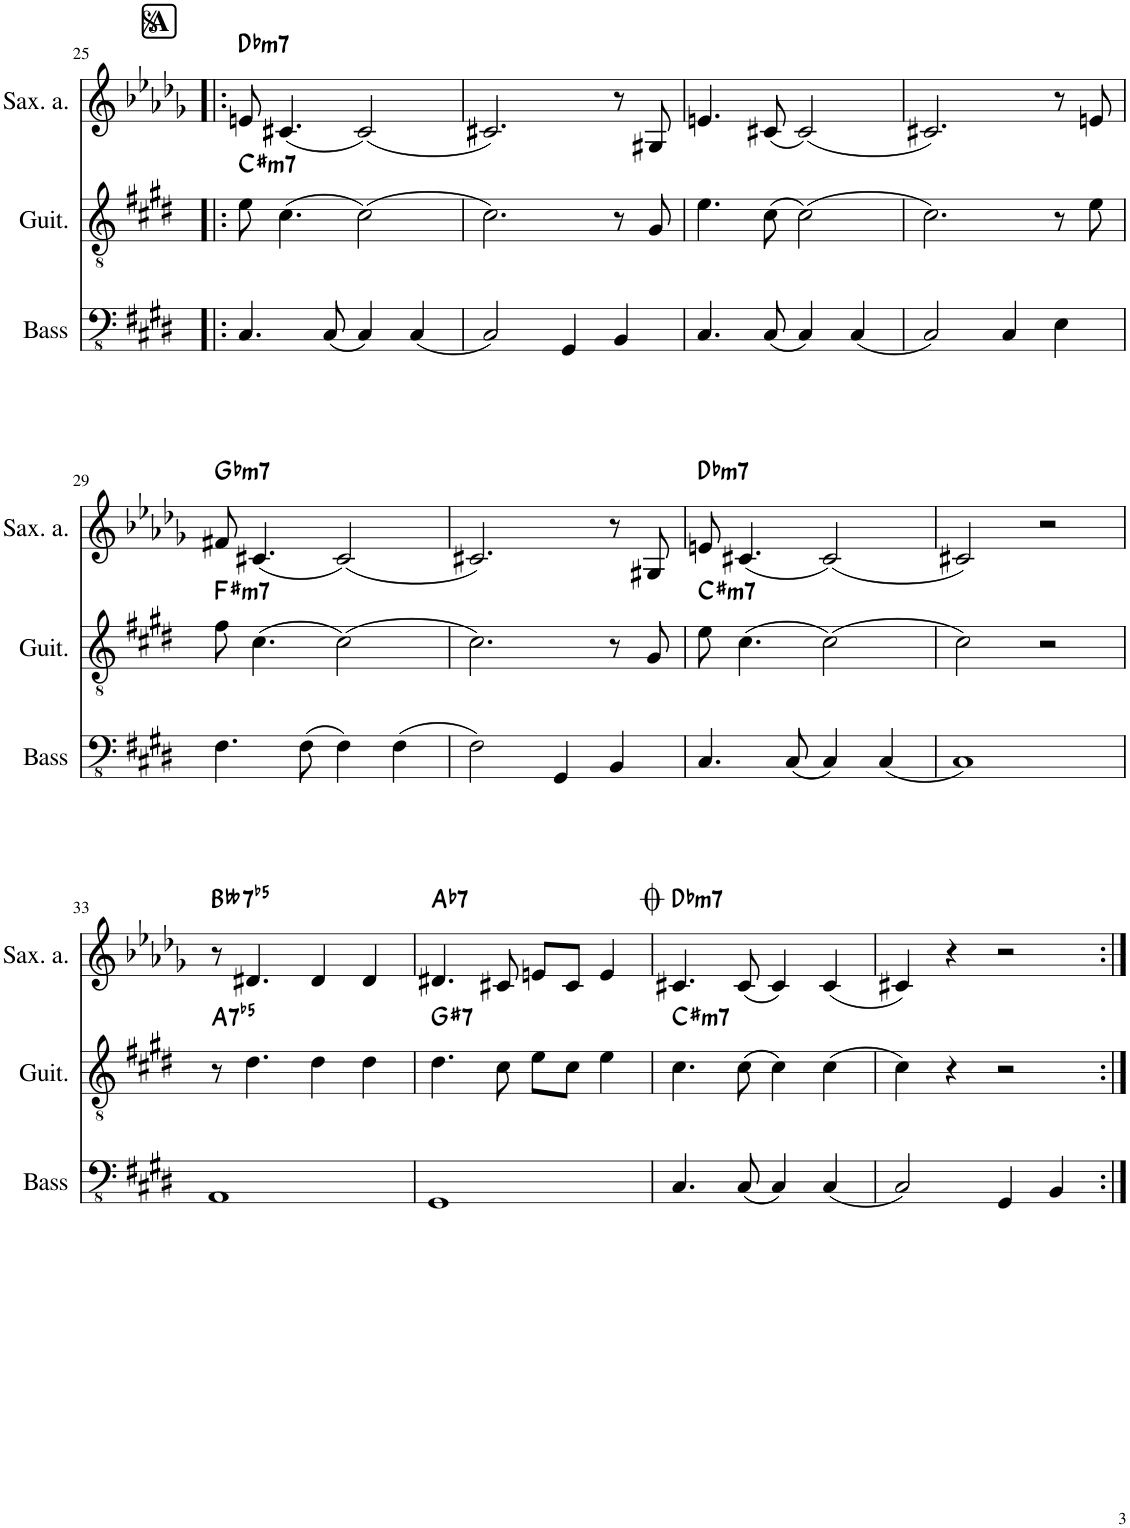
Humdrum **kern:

**kern	**kern	**harte	**kern	**harte
*part3	*part2	*part2	*part1	*part1
*staff3	*staff2	*	*staff1	*
*I"Bass	*I"Guit.	*	*I"Sax. a.	*
*I'Bass	*I'Guit.	*	*I'Sax. a.	*
!!LO:PB:g=z
*clefFv4	*clefGv2	*	*clefG2	*
*	*	*	*ITrd5c9	*
*k[f#c#g#d#]	*k[f#c#g#d#]	*	*k[b-e-a-d-g-]	*
*M4/4	*M4/4	*	*M4/4	*
=25!|:	=25!|:	=25!|:	=25!|:	=25!|:
!	!	!LO:H:kt=m7	!	!LO:H:kt=m7
4.CC#/	8e\	C#:min7	8en/	Db:min7
.	(4.c#\	.	(4.c#X/	.
(8CC#/	.	.	.	.
4CC#/)	(2c#\)	.	(2c#/)	.
(4CC#/	.	.	.	.
=26	=26	=26	=26	=26
2CC#/)	2.c#\)	.	2.c#X/)	.
4GGG#/	.	.	.	.
4BBB/	8r	.	8r	.
.	8G#/	.	8G#X/	.
=27	=27	=27	=27	=27
4.CC#/	4.e\	.	4.en/	.
(8CC#/	(8c#\	.	(8c#X/	.
4CC#/)	(2c#\)	.	(2c#/)	.
(4CC#/	.	.	.	.
=28	=28	=28	=28	=28
2CC#/)	2.c#\)	.	2.c#X/)	.
4CC#/	.	.	.	.
4EE\	8r	.	8r	.
.	8e\	.	8en/	.
!!LO:LB:g=z
!!LO:REH:place=s1:a:B:cj:fs=14:t=A
=29	=29	=29	=29	=29
!	!	!LO:H:kt=m7	!	!LO:H:kt=m7
4.FF#\	8f#\	F#:min7	8f#X/	Gb:min7
.	(4.c#\	.	(4.c#X/	.
(8FF#\	.	.	.	.
4FF#\)	(2c#\)	.	(2c#/)	.
(4FF#\	.	.	.	.
=30	=30	=30	=30	=30
2FF#\)	2.c#\)	.	2.c#X/)	.
4GGG#/	.	.	.	.
4BBB/	8r	.	8r	.
.	8G#/	.	8G#X/	.
=31	=31	=31	=31	=31
!	!	!LO:H:kt=m7	!	!LO:H:kt=m7
4.CC#/	8e\	C#:min7	8en/	Db:min7
.	(4.c#\	.	(4.c#X/	.
(8CC#/	.	.	.	.
4CC#/)	(2c#\)	.	(2c#/)	.
(4CC#/	.	.	.	.
=32	=32	=32	=32	=32
1CC#)	2c#\)	.	2c#X/)	.
.	2r	.	2r	.
!!LO:LB:g=z
=33	=33	=33	=33	=33
!	!	!LO:H:kt=7	!	!LO:H:kt=7
1AAA	8r	A:(3,b5,b7)	8r	Bbb:(3,b5,b7)
.	4.d#\	.	4.d#X/	.
.	4d#\	.	4d#/	.
.	4d#\	.	4d#/	.
=34	=34	=34	=34	=34
!	!	!LO:H:kt=7	!	!LO:H:kt=7
1GGG#	4.d#\	G#:7	4.d#X/	Ab:7
.	8c#\	.	8c#X/	.
.	8e\L	.	8en/L	.
.	8c#\J	.	8c#/J	.
.	4e\	.	4e/	.
=35	=35	=35	=35	=35
!	!	!LO:H:kt=m7	!	!LO:H:kt=m7
4.CC#/	4.c#\	C#:min7	4.c#X/	Db:min7
(8CC#/	(8c#\	.	(8c#/	.
4CC#/)	4c#\)	.	4c#/)	.
(4CC#/	(4c#\	.	(4c#/	.
=36	=36	=36	=36	=36
2CC#/)	4c#\)	.	4c#X/)	.
.	4r	.	4r	.
4GGG#/	2r	.	2r	.
4BBB/	.	.	.	.
=:|!	=:|!	=:|!	=:|!	=:|!
*-	*-	*-	*-	*-
